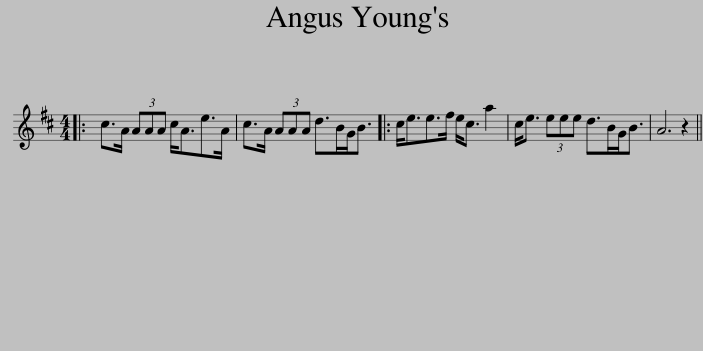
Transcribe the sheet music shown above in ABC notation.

X:1
L:1/8
M:4/4
I:linebreak $
K:D
V:1 treble
V:1
|: c>A (3AAA c<Ae>A | c>A (3AAA d>BG<B |: c<ee>f e<c a2 | c<e (3eee d>BG<B | A6 z2 || %5
